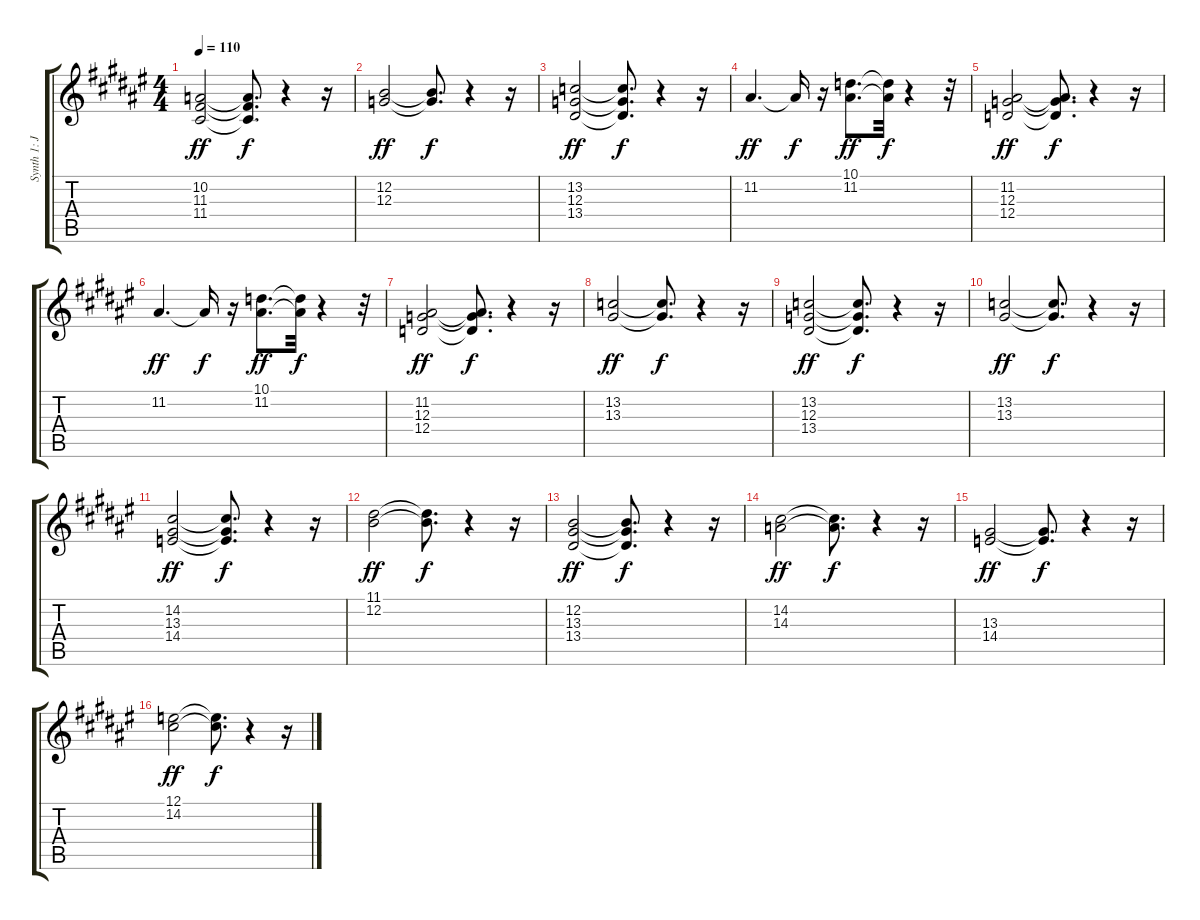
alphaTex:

\track ("Synth 1: Jeff Bova" "Synth 1: J") {instrument synthbrass1}
\staff {score tabs}
\tuning (E4 B3 G3 D3 A2 E2) {hide}
\ts (4 4)
\tempo 110
\clef g2
\ks f#
(10.2 11.3 11.4).2{dy ff} (10.2{t} 11.3{t} 11.4{t}).8{d dy f} r.4 r.16 |
(12.2 12.3).2{dy ff} (12.2{t} 12.3{t}).8{d dy f} r.4 r.16 |
(13.2 12.3 13.4).2{dy ff} (13.2{t} 12.3{t} 13.4{t}).8{d dy f} r.4 r.16 |
11.2.4{d dy ff} 11.2{t}.16{dy f} r.16 (10.1 11.2).8{d dy ff} (10.1{t} 11.2{t}).32{dy f} r.4 r.32 |
(11.2 12.3 12.4).2{dy ff} (11.2{t} 12.3{t} 12.4{t}).8{d dy f} r.4 r.16 |
11.2.4{d dy ff} 11.2{t}.16{dy f} r.16 (10.1 11.2).8{d dy ff} (10.1{t} 11.2{t}).32{dy f} r.4 r.32 |
(11.2 12.3 12.4).2{dy ff} (11.2{t} 12.3{t} 12.4{t}).8{d dy f} r.4 r.16 |
(13.2 13.3).2{dy ff} (13.2{t} 13.3{t}).8{d dy f} r.4 r.16 |
(13.2 12.3 13.4).2{dy ff} (13.2{t} 12.3{t} 13.4{t}).8{d dy f} r.4 r.16 |
(13.2 13.3).2{dy ff} (13.2{t} 13.3{t}).8{d dy f} r.4 r.16 |
(14.2 13.3 14.4).2{dy ff} (14.2{t} 13.3{t} 14.4{t}).8{d dy f} r.4 r.16 |
(11.1 12.2).2{dy ff} (11.1{t} 12.2{t}).8{d dy f} r.4 r.16 |
(12.2 13.3 13.4).2{dy ff} (12.2{t} 13.3{t} 13.4{t}).8{d dy f} r.4 r.16 |
(14.2 14.3).2{dy ff} (14.2{t} 14.3{t}).8{d dy f} r.4 r.16 |
(13.3 14.4).2{dy ff} (13.3{t} 14.4{t}).8{d dy f} r.4 r.16 |
(12.1 14.2).2{dy ff} (12.1{t} 14.2{t}).8{d dy f} r.4 r.16
